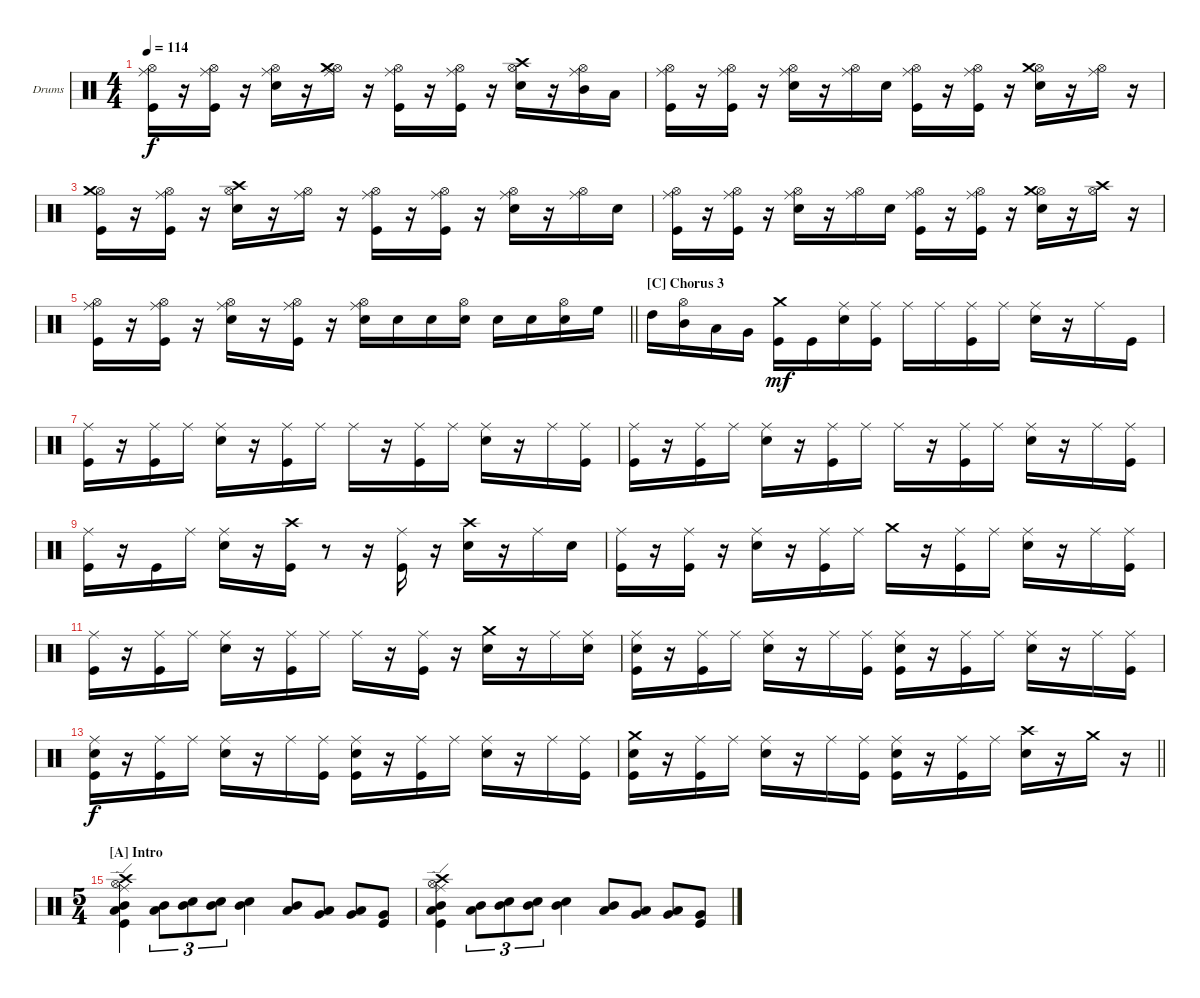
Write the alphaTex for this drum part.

\bracketExtendMode nobrackets
\firstSystemTrackNameOrientation horizontal
\otherSystemsTrackNameOrientation horizontal
\defaultBarNumberDisplay FirstOfSystem
\track ("Drums" "Drums") {instrument percussion}
\staff {score}
\articulation defaults
\ts (4 4)
\tempo 114
\clef neutral
\ks c
("Kick (hit)" "Hi-Hat (open)" "Ride (middle)").16{dy f} r.16 ("Kick (hit)" "Hi-Hat (open)" "Ride (middle)").16 r.16 ("Snare (hit) 2" "Hi-Hat (open)" "Ride (middle)").16 r.16 ("Hi-Hat (open)" "Crash medium (hit)" "Ride (middle)").16 r.16 ("Kick (hit)" "Hi-Hat (open)" "Ride (middle)").16 r.16 ("Kick (hit)" "Hi-Hat (open)" "Ride (middle)").16 r.16 ("Snare (hit) 2" "Hi-Hat (open)" "Crash high (hit)").16 r.16 ("Mid Tom (hit)" "Hi-Hat (open)" "Ride (middle)").16 "Low Tom (hit)".16 |
("Kick (hit)" "Hi-Hat (open)" "Ride (middle)").16 r.16 ("Kick (hit)" "Hi-Hat (open)" "Ride (middle)").16 r.16 ("Snare (hit) 2" "Hi-Hat (open)" "Ride (middle)").16 r.16 ("Hi-Hat (open)" "Ride (middle)").16 "Snare (hit) 2".16 ("Kick (hit)" "Hi-Hat (open)" "Ride (middle)").16 r.16 ("Kick (hit)" "Hi-Hat (open)" "Ride (middle)").16 r.16 ("Snare (hit) 2" "Hi-Hat (open)" "Crash medium (hit)").16 r.16 ("Hi-Hat (open)" "Ride (middle)").16 r.16 |
("Kick (hit)" "Hi-Hat (open)" "Crash medium (hit)").16 r.16 ("Kick (hit)" "Hi-Hat (open)" "Ride (middle)").16 r.16 ("Snare (hit) 2" "Hi-Hat (open)" "Crash high (hit)").16 r.16 ("Hi-Hat (open)" "Ride (middle)").16 r.16 ("Kick (hit)" "Hi-Hat (open)" "Ride (middle)").16 r.16 ("Kick (hit)" "Hi-Hat (open)" "Ride (middle)").16 r.16 ("Snare (hit) 2" "Hi-Hat (open)" "Ride (middle)").16 r.16 ("Hi-Hat (open)" "Ride (middle)").16 "Snare (hit) 2".16 |
("Kick (hit)" "Hi-Hat (open)" "Ride (middle)").16 r.16 ("Kick (hit)" "Hi-Hat (open)" "Ride (middle)").16 r.16 ("Snare (hit) 2" "Hi-Hat (open)" "Ride (middle)").16 r.16 ("Hi-Hat (open)" "Ride (middle)").16 "Snare (hit) 2".16 ("Kick (hit)" "Hi-Hat (open)" "Ride (middle)").16 r.16 ("Kick (hit)" "Hi-Hat (open)" "Ride (middle)").16 r.16 ("Snare (hit) 2" "Hi-Hat (open)" "Crash medium (hit)").16 r.16 ("Hi-Hat (open)" "Crash high (hit)").16 r.16 |
\barLineRight lightlight
("Kick (hit)" "Hi-Hat (open)" "Ride (middle)").16 r.16 ("Kick (hit)" "Hi-Hat (open)" "Ride (middle)").16 r.16 ("Snare (hit) 2" "Hi-Hat (open)" "Ride (middle)").16 r.16 ("Kick (hit)" "Hi-Hat (open)" "Ride (middle)").16 r.16 ("Snare (hit) 2" "Hi-Hat (open)" "Ride (middle)").16 "Snare (hit) 2".16 "Snare (hit) 2".16 ("Snare (hit) 2" "Hi-Hat (open)").16 "Snare (hit) 2".16 "Snare (hit) 2".16 ("Snare (hit) 2" "Hi-Hat (open)").16 "High Floor Tom (hit)".16 |
\section ("C" "Chorus 3")
"High Tom (hit)".16 ("Mid Tom (hit)" "Hi-Hat (open)").16 "Low Tom (hit)".16 "Very Low Tom (hit)".16 ("Crash medium (hit)" "Kick (hit)").16{dy mf} "Kick (hit)".16 ("Snare (hit) 2" "Ride (middle)").16 ("Kick (hit)" "Ride (middle)").16 "Ride (middle)".16 "Ride (middle)".16 ("Kick (hit)" "Ride (middle)").16 "Ride (middle)".16 ("Snare (hit) 2" "Ride (middle)").16 r.16 "Ride (middle)".16 "Kick (hit)".16 |
("Kick (hit)" "Ride (middle)").16 r.16 ("Kick (hit)" "Ride (middle)").16 "Ride (middle)".16 ("Snare (hit) 2" "Ride (middle)").16 r.16 ("Kick (hit)" "Ride (middle)").16 "Ride (middle)".16 "Ride (middle)".16 r.16 ("Kick (hit)" "Ride (middle)").16 "Ride (middle)".16 ("Snare (hit) 2" "Ride (middle)").16 r.16 "Ride (middle)".16 ("Kick (hit)" "Ride (middle)").16 |
("Kick (hit)" "Ride (middle)").16 r.16 ("Kick (hit)" "Ride (middle)").16 "Ride (middle)".16 ("Snare (hit) 2" "Ride (middle)").16 r.16 ("Kick (hit)" "Ride (middle)").16 "Ride (middle)".16 "Ride (middle)".16 r.16 ("Kick (hit)" "Ride (middle)").16 "Ride (middle)".16 ("Snare (hit) 2" "Ride (middle)").16 r.16 "Ride (middle)".16 ("Kick (hit)" "Ride (middle)").16 |
("Kick (hit)" "Ride (middle)").16 r.16 "Kick (hit)".16 "Ride (middle)".16 ("Snare (hit) 2" "Ride (middle)").16 r.16 ("Kick (hit)" "Crash high (hit)").16 r.8 r.16 ("Kick (hit)" "Ride (middle)").16 r.16 ("Snare (hit) 2" "Crash high (hit)").16 r.16 "Ride (middle)".16 "Snare (hit) 2".16 |
("Kick (hit)" "Ride (middle)").16 r.16 ("Kick (hit)" "Ride (middle)").16 r.16 ("Snare (hit) 2" "Ride (middle)").16 r.16 ("Kick (hit)" "Ride (middle)").16 "Ride (middle)".16 "Crash medium (hit)".16 r.16 ("Kick (hit)" "Ride (middle)").16 "Ride (middle)".16 ("Snare (hit) 2" "Ride (middle)").16 r.16 "Ride (middle)".16 ("Kick (hit)" "Ride (middle)").16 |
("Kick (hit)" "Ride (middle)").16 r.16 ("Kick (hit)" "Ride (middle)").16 "Ride (middle)".16 ("Snare (hit) 2" "Ride (middle)").16 r.16 ("Kick (hit)" "Ride (middle)").16 "Ride (middle)".16 "Ride (middle)".16 r.16 ("Kick (hit)" "Ride (middle)").16 r.16 ("Snare (hit) 2" "Crash medium (hit)").16 r.16 "Ride (middle)".16 ("Snare (hit) 2" "Ride (middle)").16 |
("Kick (hit)" "Snare (hit) 2" "Ride (middle)").16 r.16 ("Kick (hit)" "Ride (middle)").16 "Ride (middle)".16 ("Snare (hit) 2" "Ride (middle)").16 r.16 "Ride (middle)".16 ("Kick (hit)" "Ride (middle)").16 ("Kick (hit)" "Snare (hit) 2" "Ride (middle)").16 r.16 ("Kick (hit)" "Ride (middle)").16 "Ride (middle)".16 ("Snare (hit) 2" "Ride (middle)").16 r.16 "Ride (middle)".16 ("Kick (hit)" "Ride (middle)").16 |
("Kick (hit)" "Snare (hit) 2" "Ride (middle)").16{dy f} r.16 ("Kick (hit)" "Ride (middle)").16 "Ride (middle)".16 ("Snare (hit) 2" "Ride (middle)").16 r.16 "Ride (middle)".16 ("Kick (hit)" "Ride (middle)").16 ("Kick (hit)" "Snare (hit) 2" "Ride (middle)").16 r.16 ("Kick (hit)" "Ride (middle)").16 "Ride (middle)".16 ("Snare (hit) 2" "Ride (middle)").16 r.16 "Ride (middle)".16 ("Kick (hit)" "Ride (middle)").16 |
\barLineRight lightlight
("Kick (hit)" "Snare (hit) 2" "Crash medium (hit)").16 r.16 ("Kick (hit)" "Ride (middle)").16 "Ride (middle)".16 ("Snare (hit) 2" "Ride (middle)").16 r.16 "Ride (middle)".16 ("Kick (hit)" "Ride (middle)").16 ("Kick (hit)" "Snare (hit) 2" "Ride (middle)").16 r.16 ("Kick (hit)" "Ride (middle)").16 "Ride (middle)".16 ("Snare (hit) 2" "Crash high (hit)").16 r.16 "Crash medium (hit)".16 r.16 |
\ts (5 4)
\section ("A" "Intro")
("Kick (hit)" "Crash high (hit)" "Ride (edge)" "Low Tom (hit)" "Mid Tom (hit)" "Hi-Hat (open)").4 ("Mid Tom (hit)" "Low Tom (hit)").8{tu (3 2)} ("Mid Tom (hit)" "Snare (hit) 2").8{tu (3 2)} ("Mid Tom (hit)" "Snare (hit) 2").8{tu (3 2)} ("Snare (hit) 2" "Mid Tom (hit)").4 ("Low Tom (hit)" "Mid Tom (hit)").8 ("Low Tom (hit)" "Very Low Tom (hit)").8 ("Very Low Tom (hit)" "Low Tom (hit)").8 ("Kick (hit)" "Very Low Tom (hit)").8 |
("Kick (hit)" "Crash high (hit)" "Ride (edge)" "Low Tom (hit)" "Mid Tom (hit)" "Hi-Hat (open)").4 ("Mid Tom (hit)" "Low Tom (hit)").8{tu (3 2)} ("Mid Tom (hit)" "Snare (hit) 2").8{tu (3 2)} ("Mid Tom (hit)" "Snare (hit) 2").8{tu (3 2)} ("Snare (hit) 2" "Mid Tom (hit)").4 ("Low Tom (hit)" "Mid Tom (hit)").8 ("Low Tom (hit)" "Very Low Tom (hit)").8 ("Very Low Tom (hit)" "Low Tom (hit)").8 ("Kick (hit)" "Very Low Tom (hit)").8
